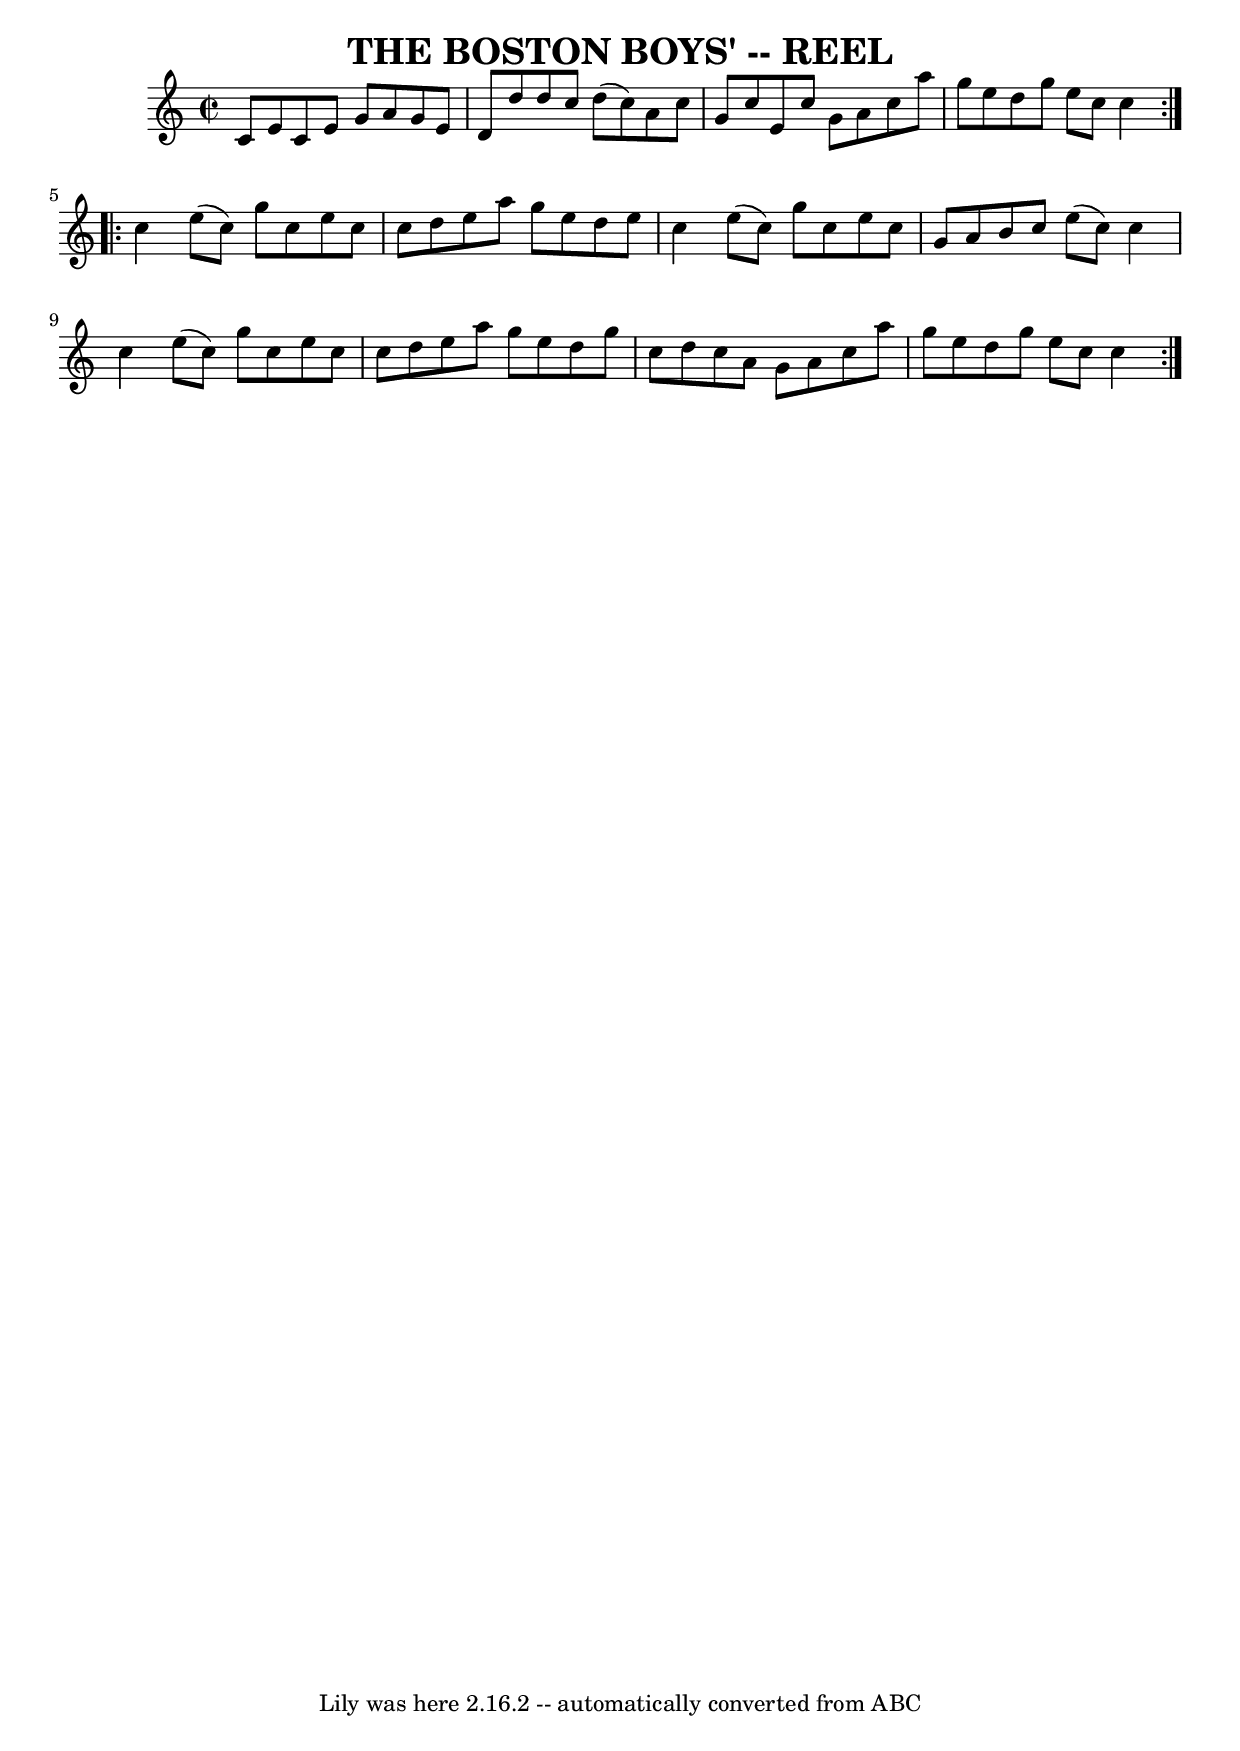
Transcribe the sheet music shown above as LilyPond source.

\version "2.7.40"
\include "Mammoth.ily"
\header {
	%% book = "Ryan's Mammoth Collection of Fiddle Tunes"
	crossRefNumber = "1"
	footnotes = ""
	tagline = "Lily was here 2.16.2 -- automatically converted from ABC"
	title = "THE BOSTON BOYS' -- REEL"
}
voicedefault =  {
\set Score.defaultBarType = "empty"

\repeat volta 2 {
\override Staff.TimeSignature #'style = #'C
 \time 2/2 \key c \major     |
 c'8 e'8 c'8 e'8 g'8 a'8  
 g'8 e'8    |
 d'8 d''8 d''8 c''8 d''8 (c''8)   
a'8 c''8    |
 g'8 c''8 e'8 c''8 g'8 a'8 c''8    
a''8    |
 g''8 e''8 d''8 g''8 e''8 c''8 c''4    }    
 \repeat volta 2 { c''4 e''8 (c''8) g''8 c''8 e''8 c''8   
 |
 c''8 d''8 e''8 a''8 g''8 e''8 d''8 e''8    
|
 c''4 e''8 (c''8) g''8 c''8 e''8 c''8    |
 
 g'8 a'8 b'8 c''8 e''8 (c''8) c''4    |
     
|
 c''4 e''8 (c''8) g''8 c''8 e''8 c''8    |
 
 c''8 d''8 e''8 a''8 g''8 e''8 d''8 g''8    |
   
c''8 d''8 c''8 a'8 g'8 a'8 c''8 a''8    |
 g''8    
e''8 d''8 g''8 e''8 c''8 c''4    }   
}

\score{
    <<

	\context Staff="default"
	{
	    \voicedefault 
	}

    >>
	\layout {
	}
	\midi {}
}
